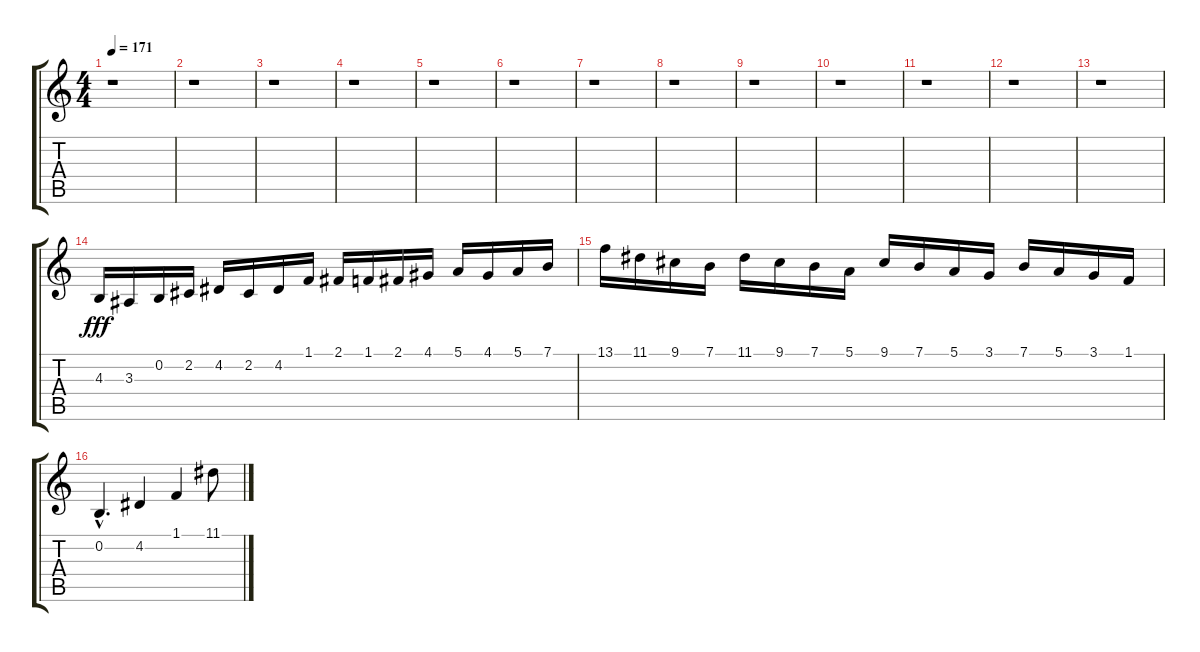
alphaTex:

\track "" {instrument stringensemble1}
\staff {score tabs}
\tuning (E4 B3 G3 D3 A2 E2) {hide}
\ts (4 4)
\tempo 171
\clef g2
\ks c
r.1{dy fff instrument stringensemble1} |
r.1 |
r.1 |
r.1 |
r.1 |
r.1 |
r.1 |
r.1 |
r.1 |
r.1 |
r.1 |
r.1 |
r.1 |
4.3.16 3.3.16 0.2.16 2.2.16 4.2.16 2.2.16 4.2.16 1.1.16 2.1.16 1.1.16 2.1.16 4.1.16 5.1.16 4.1.16 5.1.16 7.1.16 |
13.1.16 11.1.16 9.1.16 7.1.16 11.1.16 9.1.16 7.1.16 5.1.16 9.1.16 7.1.16 5.1.16 3.1.16 7.1.16 5.1.16 3.1.16 1.1.16 |
0.2{hac}.4{d} 4.2.4 1.1.4 11.1.8
